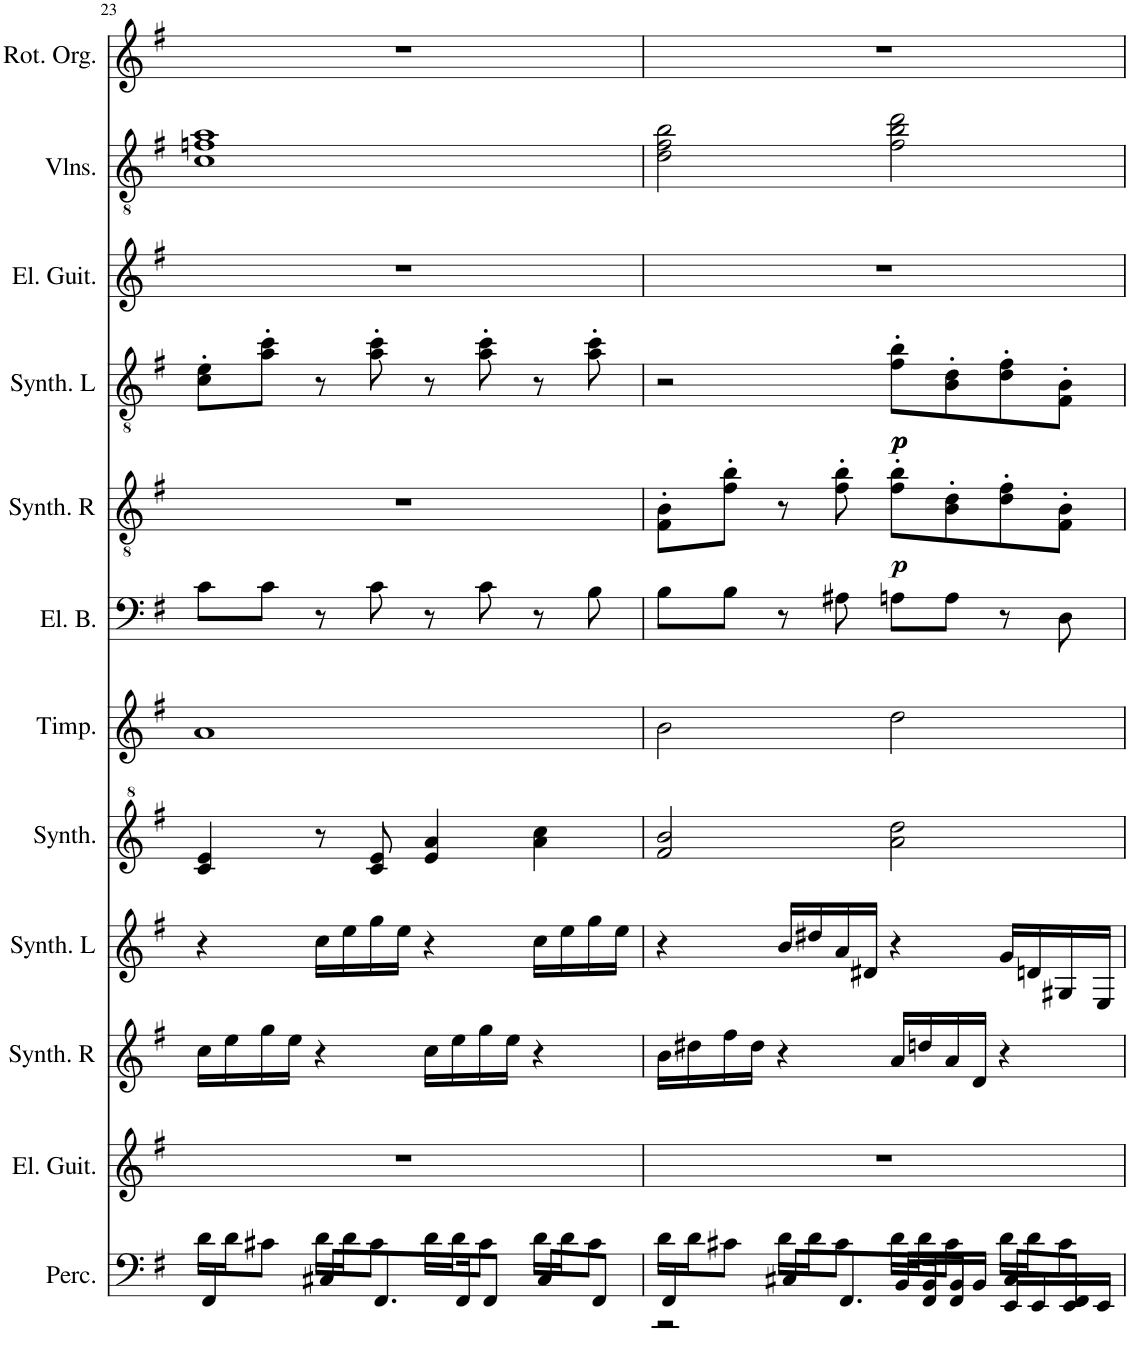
**kern	**kern	**kern	**kern	**kern	**kern	**kern	**kern	**dynam	**kern	**dynam	**kern	**kern	**kern
*part12	*part11	*part10	*part9	*part8	*part7	*part6	*part5	*part5	*part4	*part4	*part3	*part2	*part1
*staff12	*staff11	*staff10	*staff9	*staff8	*staff7	*staff6	*staff5	*staff5	*staff4	*staff4	*staff3	*staff2	*staff1
*I"パーカッション	*I"エレキギター	*I"矩形波 R	*I"矩形波 L	*I"正弦波	*I"ティンパニ	*I"エレキベース	*I"矩形波 R	*	*I"矩形波 L	*	*I"エレキギター	*I"ヴァイオリン	*I"ロータリーオルガン
!!LO:PB:g=z
*clefF4	*clefG2	*clefG2	*clefG2	*clefG^2	*clefG2	*clefF4	*clefGv2	*	*clefGv2	*	*clefG2	*clefGv2	*clefG2
*k[f#]	*k[f#]	*k[f#]	*k[f#]	*k[f#]	*k[f#]	*k[f#]	*k[f#]	*	*k[f#]	*	*k[f#]	*k[f#]	*k[f#]
*M4/4	*M4/4	*M4/4	*M4/4	*M4/4	*M4/4	*M4/4	*M4/4	*	*M4/4	*	*M4/4	*M4/4	*M4/4
=23	=23	=23	=23	=23	=23	=23	=23	=23	=23	=23	=23	=23	=23
*^	*	*	*	*	*	*	*	*	*	*	*	*	*
4FF#/	16d\LL	1r	16cc\LL	4r	4cc/ 4ee/	1a	8c\L	1r	.	8c\' 8e\'L	.	1r	1c 1fn 1a	1r
.	16d\J	.	16ee\	.	.	.	.	.	.	.	.	.	.	.
.	8c#X\J	.	16gg\	.	.	.	8c\J	.	.	8a\' 8cc\'J	.	.	.	.
.	.	.	16ee\JJ	.	.	.	.	.	.	.	.	.	.	.
8C#X/L	16d\LL	.	4r	16cc\LL	8r	.	8r	.	.	8r	.	.	.	.
.	16d\J	.	.	16ee\	.	.	.	.	.	.	.	.	.	.
8.FF#/	8c#\J	.	.	16gg\	8cc/ 8ee/	.	8c\	.	.	8a\' 8cc\'	.	.	.	.
.	.	.	.	16ee\JJ	.	.	.	.	.	.	.	.	.	.
.	16d\LL	.	16cc\LL	4r	4ee/ 4aa/	.	8r	.	.	8r	.	.	.	.
16FF#/K	16d\J	.	16ee\	.	.	.	.	.	.	.	.	.	.	.
8FF#/J	8c#\J	.	16gg\	.	.	.	8c\	.	.	8a\' 8cc\'	.	.	.	.
.	.	.	16ee\JJ	.	.	.	.	.	.	.	.	.	.	.
8C#/L	16d\LL	.	4r	16cc\LL	4aa\ 4ccc\	.	8r	.	.	8r	.	.	.	.
.	16d\J	.	.	16ee\	.	.	.	.	.	.	.	.	.	.
8FF#/J	8c#\J	.	.	16gg\	.	.	8B\	.	.	8a\' 8cc\'	.	.	.	.
.	.	.	.	16ee\JJ	.	.	.	.	.	.	.	.	.	.
=24	=24	=24	=24	=24	=24	=24	=24	=24	=24	=24	=24	=24	=24	=24
*	*^	*	*	*	*	*	*	*	*	*	*	*	*	*
4FF#/	16d\LL	2r	1r	16b\LL	4r	2ff#/ 2bb/	2b\	8B\L	8F#\' 8B\'L	.	2r	.	1r	2d\ 2f#\ 2b\	1r
.	16d\J	.	.	16dd#X\	.	.	.	.	.	.	.	.	.	.	.
.	8c#X\J	.	.	16ff#\	.	.	.	8B\J	8f#\' 8b\'J	.	.	.	.	.	.
.	.	.	.	16dd#\JJ	.	.	.	.	.	.	.	.	.	.	.
8C#X/L	16d\LL	.	.	4r	16b/LL	.	.	8r	8r	.	.	.	.	.	.
.	16d\J	.	.	.	16dd#X/	.	.	.	.	.	.	.	.	.	.
8.FF#/	8c#\J	.	.	.	16a/	.	.	8A#X\	8f#\' 8b\'	.	.	.	.	.	.
.	.	.	.	.	16d#X/JJ	.	.	.	.	.	.	.	.	.	.
!	!	!	!	!	!	!	!	!	!	!LO:DY:b	!	!LO:DY:b	!	!	!
!	!	!	!	!	!	!	!	!	!	!	!	!LO:DY:n=1:b	!	!	!
.	16d\LL	16BB/LL	.	16a/LL	4r	2aa\ 2ddd\	2dd\	8An\L	8f#\' 8b\'L	p	8f#\' 8b\'L	p p	.	2f#\ 2b\ 2dd\	.
16FF#/K	16d\J	16BB/	.	16ddn/	.	.	.	.	.	.	.	.	.	.	.
8FF#/J	8c#\J	16BB/	.	16a/	.	.	.	8A\J	8B\' 8d\'	.	8B\' 8d\'	.	.	.	.
.	.	16BB/JJ	.	16d/JJ	.	.	.	.	.	.	.	.	.	.	.
8C#/L	16d\LL	16EE/LL	.	4r	16g/LL	.	.	8r	8d\' 8f#\'	.	8d\' 8f#\'	.	.	.	.
.	16d\J	16EE/	.	.	16dn/	.	.	.	.	.	.	.	.	.	.
8FF#/J	8c#\J	16EE/	.	.	16G#X/	.	.	8D\	8F#\' 8B\'J	.	8F#\' 8B\'J	.	.	.	.
.	.	16EE/JJ	.	.	16E/JJ	.	.	.	.	.	.	.	.	.	.
*v	*v	*v	*	*	*	*	*	*	*	*	*	*	*	*	*
=	=	=	=	=	=	=	=	=	=	=	=	=	=
*-	*-	*-	*-	*-	*-	*-	*-	*-	*-	*-	*-	*-	*-
